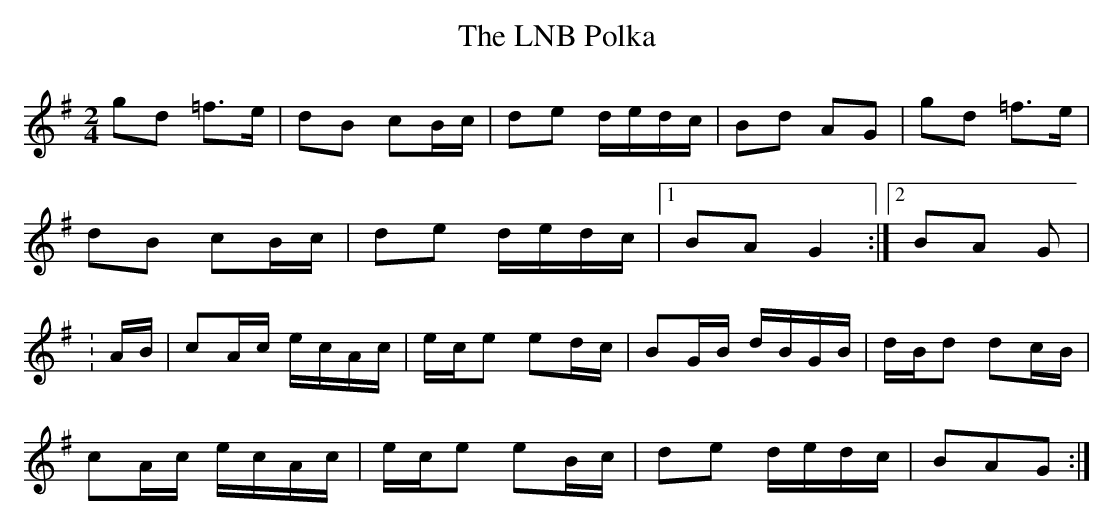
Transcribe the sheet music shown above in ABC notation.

X:1
T:The LNB Polka
L:1/8
M:2/4
K:G
gd =f>e|dB cB/2c/2|de d/2e/2d/2c/2|Bd AG|gd =f>e|
dB cB/2c/2|de d/2e/2d/2c/2|1BA G2:|2BA G|
L:1/16
:AB|c2Ac ecAc|ece2 e2dc|B2GB dBGB|dBd2 d2cB|
c2Ac ecAc|ece2 e2Bc|d2e2 dedc|B2A2G2:|
